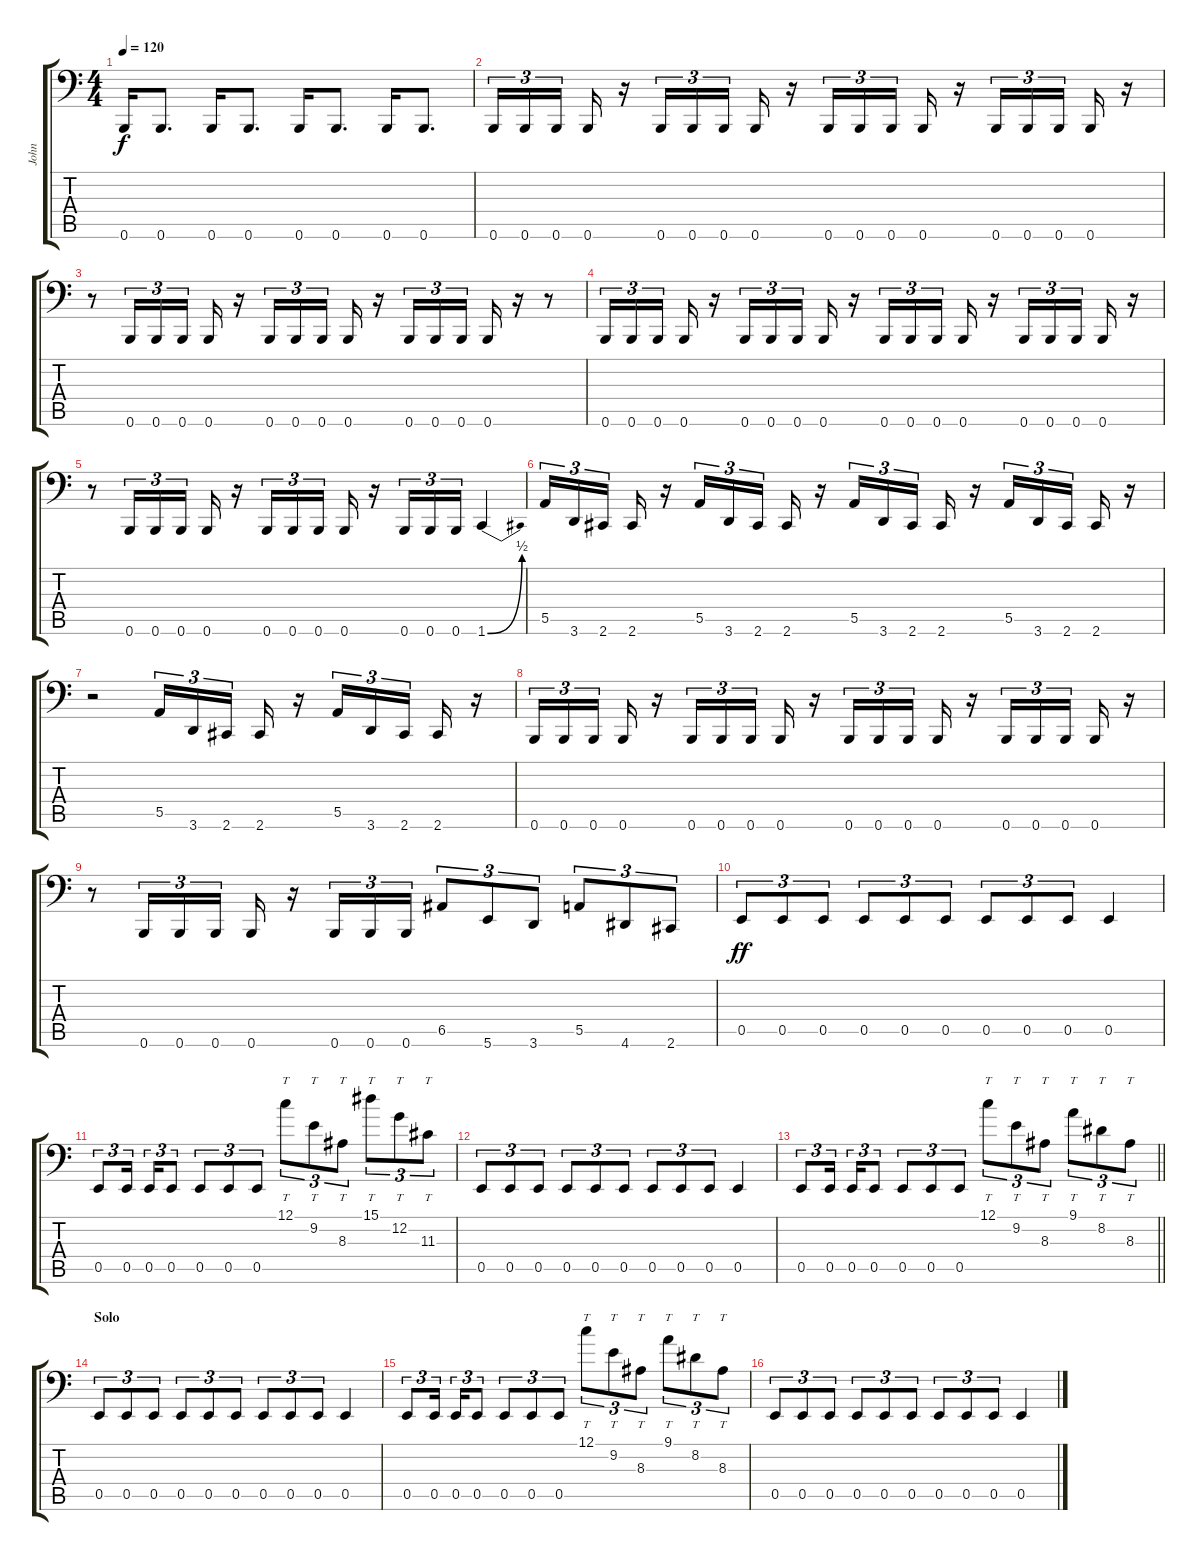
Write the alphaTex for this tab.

\track ("John" "John") {instrument electricbassfinger}
\staff {score tabs}
\tuning (C3 G2 D2 A1 E1 B0) {hide}
\ts (4 4)
\tempo 120
\clef f4
\ks c
0.6.16{dy f} 0.6.8{d} 0.6.16 0.6.8{d} 0.6.16 0.6.8{d} 0.6.16 0.6.8{d} |
0.6.16{tu (3 2)} 0.6.16{tu (3 2)} 0.6.16{tu (3 2) beam splitsecondary} 0.6.16 r.16 0.6.16{tu (3 2)} 0.6.16{tu (3 2)} 0.6.16{tu (3 2) beam splitsecondary} 0.6.16 r.16 0.6.16{tu (3 2)} 0.6.16{tu (3 2)} 0.6.16{tu (3 2) beam splitsecondary} 0.6.16 r.16 0.6.16{tu (3 2)} 0.6.16{tu (3 2)} 0.6.16{tu (3 2) beam splitsecondary} 0.6.16 r.16 |
r.8 0.6.16{tu (3 2)} 0.6.16{tu (3 2)} 0.6.16{tu (3 2)} 0.6.16 r.16 0.6.16{tu (3 2)} 0.6.16{tu (3 2)} 0.6.16{tu (3 2)} 0.6.16 r.16 0.6.16{tu (3 2)} 0.6.16{tu (3 2)} 0.6.16{tu (3 2)} 0.6.16 r.16 r.8 |
0.6.16{tu (3 2)} 0.6.16{tu (3 2)} 0.6.16{tu (3 2) beam splitsecondary} 0.6.16 r.16 0.6.16{tu (3 2)} 0.6.16{tu (3 2)} 0.6.16{tu (3 2) beam splitsecondary} 0.6.16 r.16 0.6.16{tu (3 2)} 0.6.16{tu (3 2)} 0.6.16{tu (3 2) beam splitsecondary} 0.6.16 r.16 0.6.16{tu (3 2)} 0.6.16{tu (3 2)} 0.6.16{tu (3 2) beam splitsecondary} 0.6.16 r.16 |
r.8 0.6.16{tu (3 2)} 0.6.16{tu (3 2)} 0.6.16{tu (3 2)} 0.6.16 r.16 0.6.16{tu (3 2)} 0.6.16{tu (3 2)} 0.6.16{tu (3 2)} 0.6.16 r.16 0.6.16{tu (3 2)} 0.6.16{tu (3 2)} 0.6.16{tu (3 2)} 1.6{be (bend 0 0 60 2)}.4 |
5.5.16{tu (3 2)} 3.6.16{tu (3 2)} 2.6.16{tu (3 2) beam splitsecondary} 2.6.16 r.16 5.5.16{tu (3 2)} 3.6.16{tu (3 2)} 2.6.16{tu (3 2) beam splitsecondary} 2.6.16 r.16 5.5.16{tu (3 2)} 3.6.16{tu (3 2)} 2.6.16{tu (3 2) beam splitsecondary} 2.6.16 r.16 5.5.16{tu (3 2)} 3.6.16{tu (3 2)} 2.6.16{tu (3 2) beam splitsecondary} 2.6.16 r.16 |
r.2 5.5.16{tu (3 2)} 3.6.16{tu (3 2)} 2.6.16{tu (3 2) beam splitsecondary} 2.6.16 r.16 5.5.16{tu (3 2)} 3.6.16{tu (3 2)} 2.6.16{tu (3 2) beam splitsecondary} 2.6.16 r.16 |
0.6.16{tu (3 2)} 0.6.16{tu (3 2)} 0.6.16{tu (3 2) beam splitsecondary} 0.6.16 r.16 0.6.16{tu (3 2)} 0.6.16{tu (3 2)} 0.6.16{tu (3 2) beam splitsecondary} 0.6.16 r.16 0.6.16{tu (3 2)} 0.6.16{tu (3 2)} 0.6.16{tu (3 2) beam splitsecondary} 0.6.16 r.16 0.6.16{tu (3 2)} 0.6.16{tu (3 2)} 0.6.16{tu (3 2) beam splitsecondary} 0.6.16 r.16 |
r.8 0.6.16{tu (3 2)} 0.6.16{tu (3 2)} 0.6.16{tu (3 2)} 0.6.16 r.16 0.6.16{tu (3 2)} 0.6.16{tu (3 2)} 0.6.16{tu (3 2)} 6.5.8{tu (3 2)} 5.6.8{tu (3 2)} 3.6.8{tu (3 2)} 5.5.8{tu (3 2)} 4.6.8{tu (3 2)} 2.6.8{tu (3 2)} |
0.5.8{tu (3 2) dy ff} 0.5.8{tu (3 2)} 0.5.8{tu (3 2)} 0.5.8{tu (3 2)} 0.5.8{tu (3 2)} 0.5.8{tu (3 2)} 0.5.8{tu (3 2)} 0.5.8{tu (3 2)} 0.5.8{tu (3 2)} 0.5.4 |
0.5.8{tu (3 2)} 0.5.16{tu (3 2) beam splitsecondary} 0.5.16{tu (3 2)} 0.5.8{tu (3 2)} 0.5.8{tu (3 2)} 0.5.8{tu (3 2)} 0.5.8{tu (3 2)} 12.1.8{tt tu (3 2)} 9.2.8{tt tu (3 2)} 8.3.8{tt tu (3 2)} 15.1.8{tt tu (3 2)} 12.2.8{tt tu (3 2)} 11.3.8{tt tu (3 2)} |
0.5.8{tu (3 2)} 0.5.8{tu (3 2)} 0.5.8{tu (3 2)} 0.5.8{tu (3 2)} 0.5.8{tu (3 2)} 0.5.8{tu (3 2)} 0.5.8{tu (3 2)} 0.5.8{tu (3 2)} 0.5.8{tu (3 2)} 0.5.4 |
\barLineRight lightlight
0.5.8{tu (3 2)} 0.5.16{tu (3 2) beam splitsecondary} 0.5.16{tu (3 2)} 0.5.8{tu (3 2)} 0.5.8{tu (3 2)} 0.5.8{tu (3 2)} 0.5.8{tu (3 2)} 12.1.8{tt tu (3 2)} 9.2.8{tt tu (3 2)} 8.3.8{tt tu (3 2)} 9.1.8{tt tu (3 2)} 8.2.8{tt tu (3 2)} 8.3.8{tt tu (3 2)} |
\section ("" "Solo")
0.5.8{tu (3 2)} 0.5.8{tu (3 2)} 0.5.8{tu (3 2)} 0.5.8{tu (3 2)} 0.5.8{tu (3 2)} 0.5.8{tu (3 2)} 0.5.8{tu (3 2)} 0.5.8{tu (3 2)} 0.5.8{tu (3 2)} 0.5.4 |
0.5.8{tu (3 2)} 0.5.16{tu (3 2) beam splitsecondary} 0.5.16{tu (3 2)} 0.5.8{tu (3 2)} 0.5.8{tu (3 2)} 0.5.8{tu (3 2)} 0.5.8{tu (3 2)} 12.1.8{tt tu (3 2)} 9.2.8{tt tu (3 2)} 8.3.8{tt tu (3 2)} 9.1.8{tt tu (3 2)} 8.2.8{tt tu (3 2)} 8.3.8{tt tu (3 2)} |
0.5.8{tu (3 2)} 0.5.8{tu (3 2)} 0.5.8{tu (3 2)} 0.5.8{tu (3 2)} 0.5.8{tu (3 2)} 0.5.8{tu (3 2)} 0.5.8{tu (3 2)} 0.5.8{tu (3 2)} 0.5.8{tu (3 2)} 0.5.4
